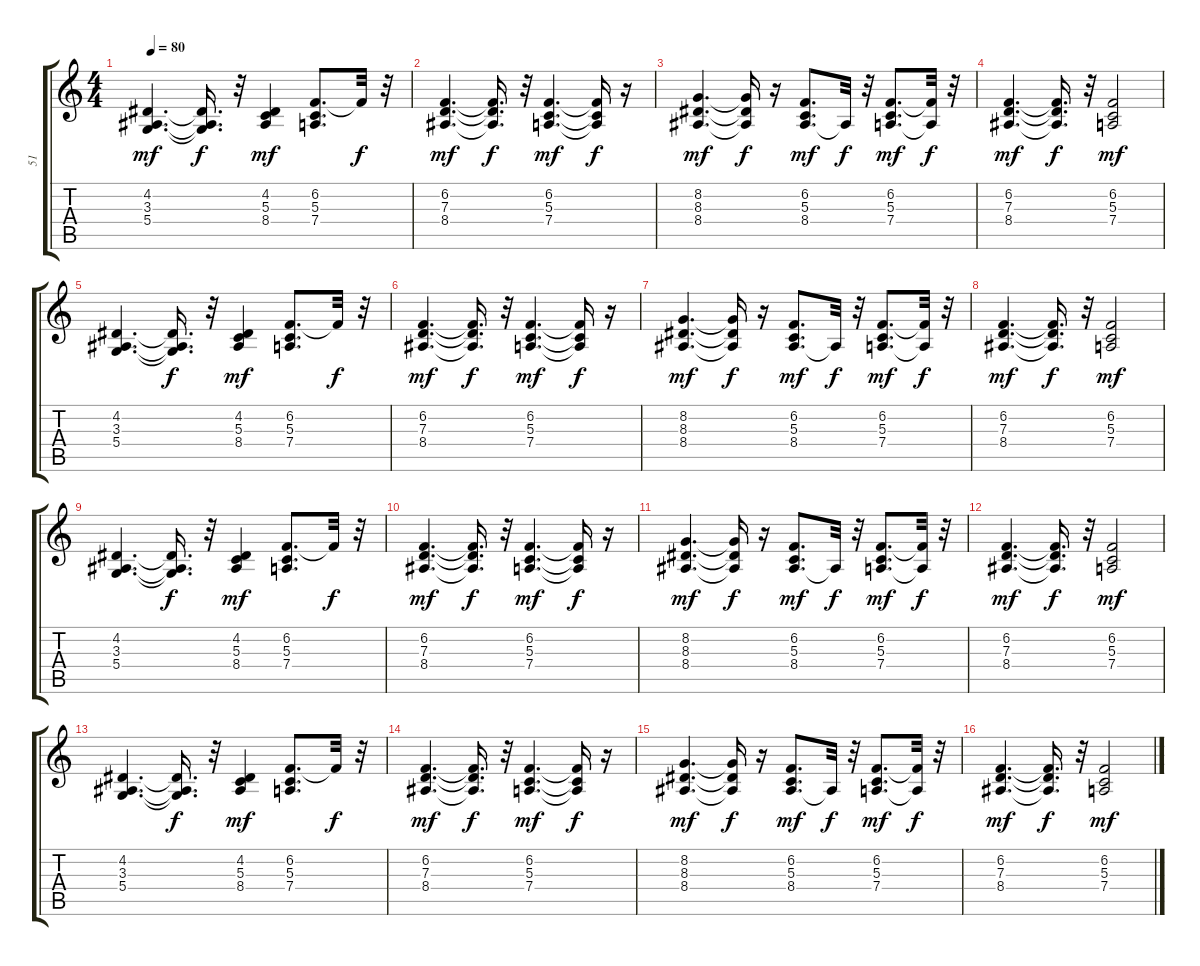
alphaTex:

\track ("51" "51") {instrument synthstrings1}
\staff {score tabs}
\tuning (E4 B3 G3 D3 A2 E2) {hide}
\ts (4 4)
\tempo 80
\clef g2
\ks c
(4.2 3.3 5.4).4{d dy mf} (4.2{t} 3.3{t} 5.4{t}).16{d dy f} r.32 (4.2 5.3 8.4).4{dy mf} (6.2 5.3 7.4).8{d} 6.2{t}.32{dy f} r.32 |
(6.2 7.3 8.4).4{d dy mf} (6.2{t} 7.3{t} 8.4{t}).16{d dy f} r.32 (6.2 5.3 7.4).4{d dy mf} (6.2{t} 5.3{t} 7.4{t}).16{dy f} r.16 |
(8.2 8.3 8.4).4{d dy mf} (8.2{t} 8.3{t} 8.4{t}).16{dy f} r.16 (6.2 5.3 8.4).8{d dy mf} 8.4{t}.32{dy f} r.32 (6.2 5.3 7.4).8{d dy mf} (6.2{t} 7.4{t}).32{dy f} r.32 |
(6.2 7.3 8.4).4{d dy mf} (6.2{t} 7.3{t} 8.4{t}).16{d dy f} r.32 (6.2 5.3 7.4).2{dy mf} |
(4.2 3.3 5.4).4{d} (4.2{t} 3.3{t} 5.4{t}).16{d dy f} r.32 (4.2 5.3 8.4).4{dy mf} (6.2 5.3 7.4).8{d} 6.2{t}.32{dy f} r.32 |
(6.2 7.3 8.4).4{d dy mf} (6.2{t} 7.3{t} 8.4{t}).16{d dy f} r.32 (6.2 5.3 7.4).4{d dy mf} (6.2{t} 5.3{t} 7.4{t}).16{dy f} r.16 |
(8.2 8.3 8.4).4{d dy mf} (8.2{t} 8.3{t} 8.4{t}).16{dy f} r.16 (6.2 5.3 8.4).8{d dy mf} 8.4{t}.32{dy f} r.32 (6.2 5.3 7.4).8{d dy mf} (6.2{t} 7.4{t}).32{dy f} r.32 |
(6.2 7.3 8.4).4{d dy mf} (6.2{t} 7.3{t} 8.4{t}).16{d dy f} r.32 (6.2 5.3 7.4).2{dy mf} |
(4.2 3.3 5.4).4{d} (4.2{t} 3.3{t} 5.4{t}).16{d dy f} r.32 (4.2 5.3 8.4).4{dy mf} (6.2 5.3 7.4).8{d} 6.2{t}.32{dy f} r.32 |
(6.2 7.3 8.4).4{d dy mf} (6.2{t} 7.3{t} 8.4{t}).16{d dy f} r.32 (6.2 5.3 7.4).4{d dy mf} (6.2{t} 5.3{t} 7.4{t}).16{dy f} r.16 |
(8.2 8.3 8.4).4{d dy mf} (8.2{t} 8.3{t} 8.4{t}).16{dy f} r.16 (6.2 5.3 8.4).8{d dy mf} 8.4{t}.32{dy f} r.32 (6.2 5.3 7.4).8{d dy mf} (6.2{t} 7.4{t}).32{dy f} r.32 |
(6.2 7.3 8.4).4{d dy mf} (6.2{t} 7.3{t} 8.4{t}).16{d dy f} r.32 (6.2 5.3 7.4).2{dy mf} |
(4.2 3.3 5.4).4{d} (4.2{t} 3.3{t} 5.4{t}).16{d dy f} r.32 (4.2 5.3 8.4).4{dy mf} (6.2 5.3 7.4).8{d} 6.2{t}.32{dy f} r.32 |
(6.2 7.3 8.4).4{d dy mf} (6.2{t} 7.3{t} 8.4{t}).16{d dy f} r.32 (6.2 5.3 7.4).4{d dy mf} (6.2{t} 5.3{t} 7.4{t}).16{dy f} r.16 |
(8.2 8.3 8.4).4{d dy mf} (8.2{t} 8.3{t} 8.4{t}).16{dy f} r.16 (6.2 5.3 8.4).8{d dy mf} 8.4{t}.32{dy f} r.32 (6.2 5.3 7.4).8{d dy mf} (6.2{t} 7.4{t}).32{dy f} r.32 |
(6.2 7.3 8.4).4{d dy mf} (6.2{t} 7.3{t} 8.4{t}).16{d dy f} r.32 (6.2 5.3 7.4).2{dy mf}
